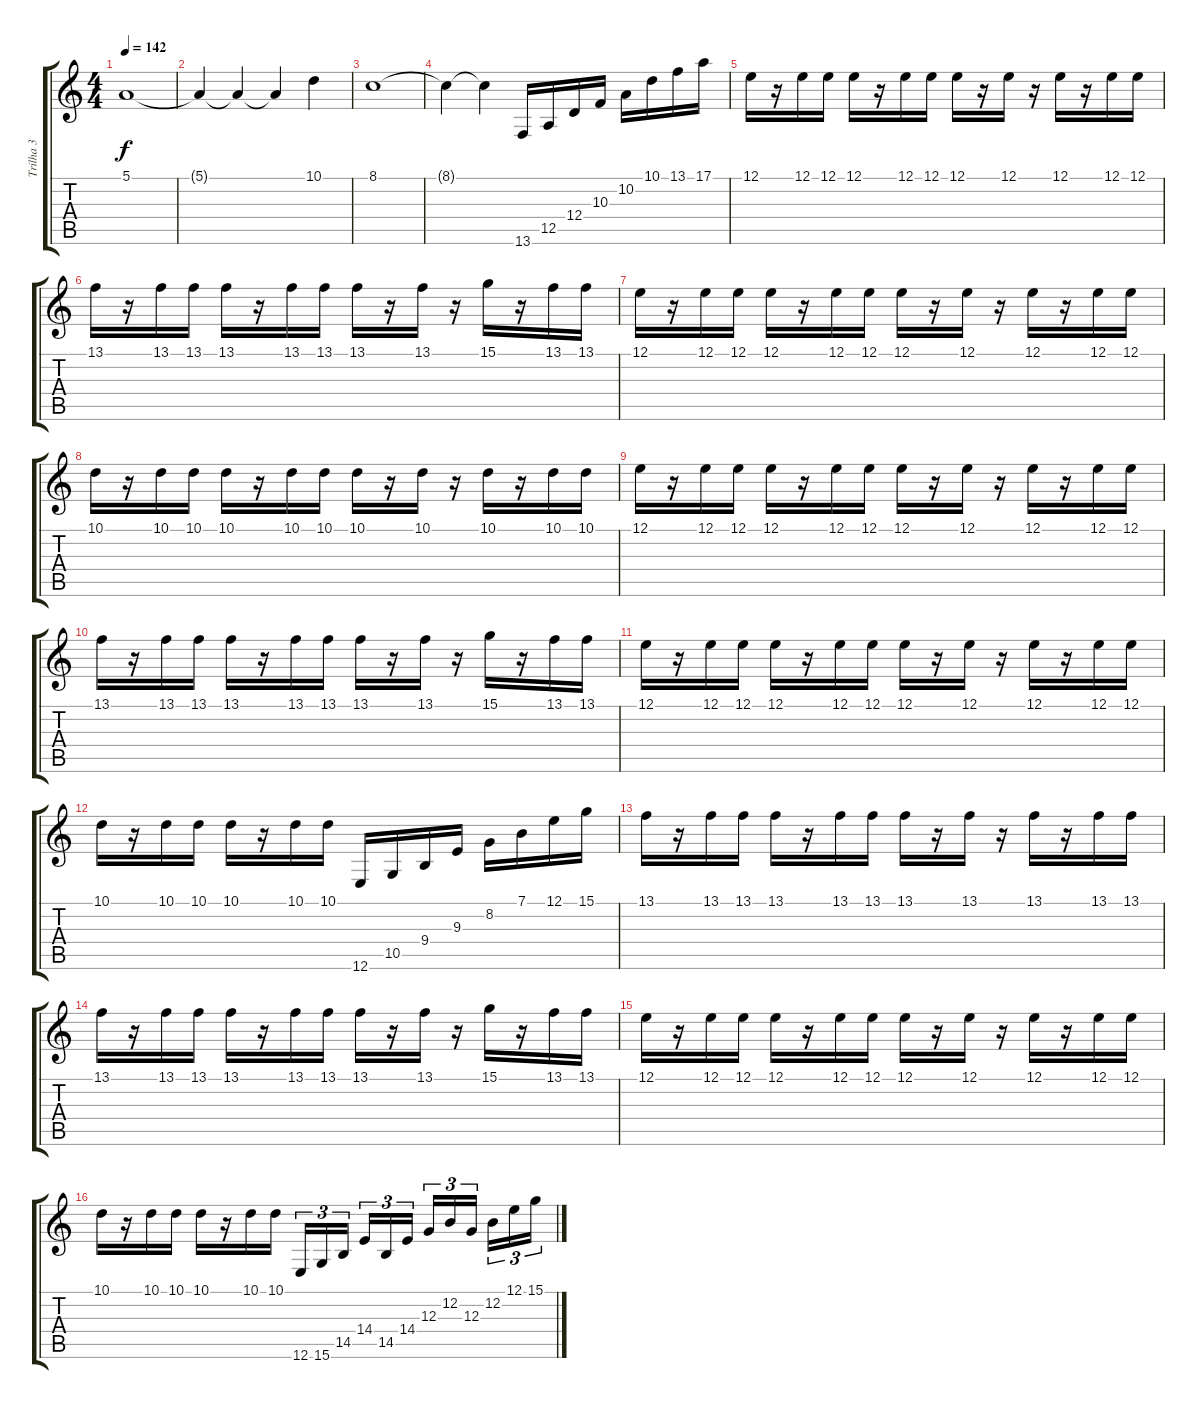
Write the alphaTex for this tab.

\track ("Trilha 3" "Trilha 3") {instrument ocarina}
\staff {score tabs}
\tuning (E4 B3 G3 D3 A2 E2) {hide}
\ts (4 4)
\tempo 142
\clef g2
\ks c
5.1.1{dy f instrument ocarina} |
5.1{t}.4 5.1{t}.4 5.1{t}.4 10.1.4 |
8.1.1 |
8.1{t}.4 8.1{t}.4 13.6.16{volume 12} 12.5.16 12.4.16 10.3.16 10.2.16 10.1.16 13.1.16 17.1.16 |
12.1.16{volume 8} r.16 12.1.16 12.1.16 12.1.16 r.16 12.1.16 12.1.16 12.1.16 r.16 12.1.16 r.16 12.1.16 r.16 12.1.16 12.1.16 |
13.1.16 r.16 13.1.16 13.1.16 13.1.16 r.16 13.1.16 13.1.16 13.1.16 r.16 13.1.16 r.16 15.1.16 r.16 13.1.16 13.1.16 |
12.1.16 r.16 12.1.16 12.1.16 12.1.16 r.16 12.1.16 12.1.16 12.1.16 r.16 12.1.16 r.16 12.1.16 r.16 12.1.16 12.1.16 |
10.1.16 r.16 10.1.16 10.1.16 10.1.16 r.16 10.1.16 10.1.16 10.1.16 r.16 10.1.16 r.16 10.1.16 r.16 10.1.16 10.1.16 |
12.1.16 r.16 12.1.16 12.1.16 12.1.16 r.16 12.1.16 12.1.16 12.1.16 r.16 12.1.16 r.16 12.1.16 r.16 12.1.16 12.1.16 |
13.1.16 r.16 13.1.16 13.1.16 13.1.16 r.16 13.1.16 13.1.16 13.1.16 r.16 13.1.16 r.16 15.1.16 r.16 13.1.16 13.1.16 |
12.1.16 r.16 12.1.16 12.1.16 12.1.16 r.16 12.1.16 12.1.16 12.1.16 r.16 12.1.16 r.16 12.1.16 r.16 12.1.16 12.1.16 |
10.1.16 r.16 10.1.16 10.1.16 10.1.16 r.16 10.1.16 10.1.16 12.6.16{volume 11} 10.5.16 9.4.16 9.3.16 8.2.16 7.1.16 12.1.16 15.1.16 |
13.1.16{volume 7} r.16 13.1.16 13.1.16 13.1.16 r.16 13.1.16 13.1.16 13.1.16 r.16 13.1.16 r.16 13.1.16 r.16 13.1.16 13.1.16 |
13.1.16 r.16 13.1.16 13.1.16 13.1.16 r.16 13.1.16 13.1.16 13.1.16 r.16 13.1.16 r.16 15.1.16 r.16 13.1.16 13.1.16 |
12.1.16 r.16 12.1.16 12.1.16 12.1.16 r.16 12.1.16 12.1.16 12.1.16 r.16 12.1.16 r.16 12.1.16 r.16 12.1.16 12.1.16 |
10.1.16 r.16 10.1.16 10.1.16 10.1.16 r.16 10.1.16 10.1.16 12.6.16{tu (3 2) volume 11} 15.6.16{tu (3 2)} 14.5.16{tu (3 2)} 14.4.16{tu (3 2)} 14.5.16{tu (3 2)} 14.4.16{tu (3 2)} 12.3.16{tu (3 2)} 12.2.16{tu (3 2)} 12.3.16{tu (3 2)} 12.2.16{tu (3 2)} 12.1.16{tu (3 2)} 15.1.16{tu (3 2)}
